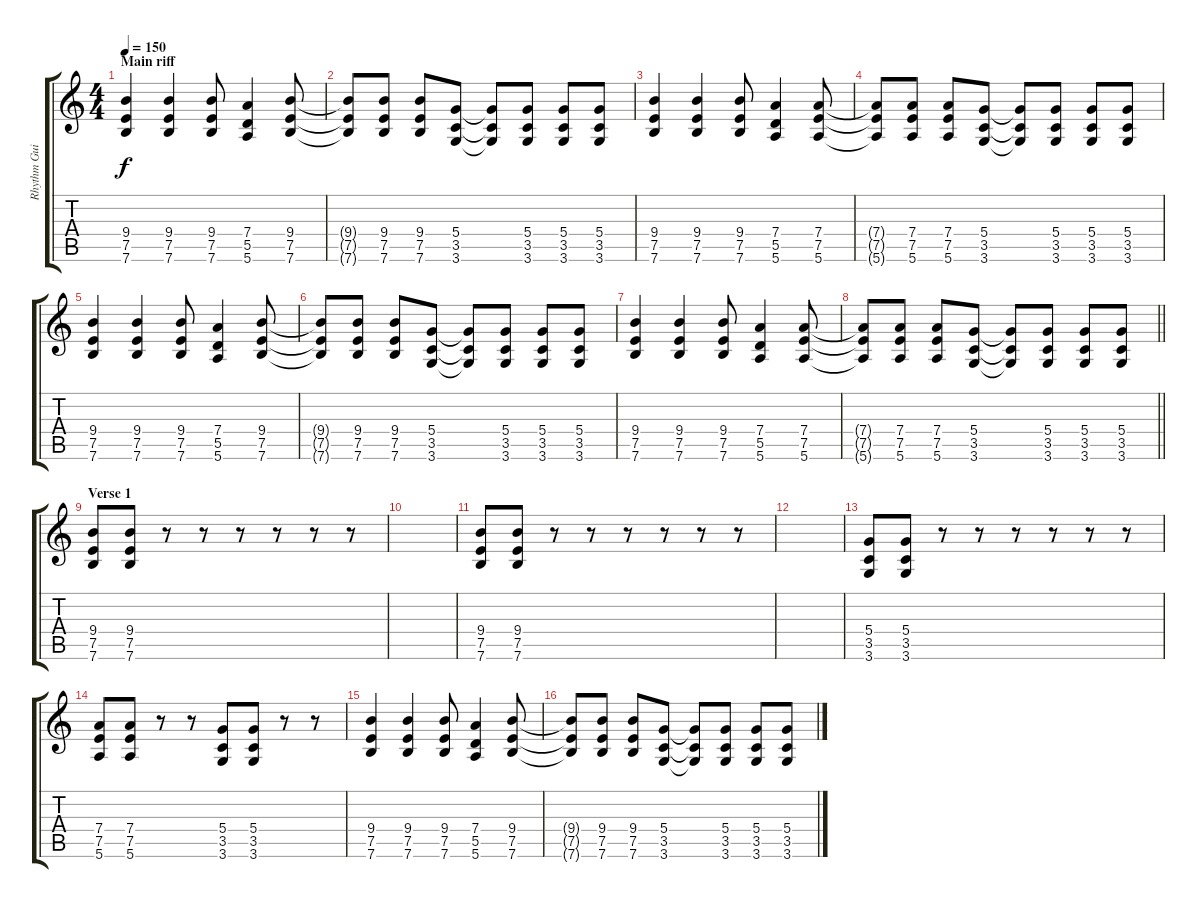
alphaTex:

\track ("Rhythm Guitar" "Rhythm Gui") {instrument distortionguitar}
\staff {score tabs}
\tuning (E4 B3 G3 D3 A2 E2) {hide}
\ts (4 4)
\section ("" "Main riff")
\tempo 150
\clef g2
\ks c
(9.4 7.5 7.6).4{dy f} (9.4 7.5 7.6).4 (9.4 7.5 7.6).8 (7.4 5.5 5.6).4 (9.4 7.5 7.6).8 |
(9.4{t} 7.5{t} 7.6{t}).8 (9.4 7.5 7.6).8 (9.4 7.5 7.6).8 (5.4 3.5 3.6).8 (5.4{t} 3.5{t} 3.6{t}).8 (5.4 3.5 3.6).8 (5.4 3.5 3.6).8 (5.4 3.5 3.6).8 |
(9.4 7.5 7.6).4 (9.4 7.5 7.6).4 (9.4 7.5 7.6).8 (7.4 5.5 5.6).4 (7.4 7.5 5.6).8 |
(7.4{t} 7.5{t} 5.6{t}).8 (7.4 7.5 5.6).8 (7.4 7.5 5.6).8 (5.4 3.5 3.6).8 (5.4{t} 3.5{t} 3.6{t}).8 (5.4 3.5 3.6).8 (5.4 3.5 3.6).8 (5.4 3.5 3.6).8 |
(9.4 7.5 7.6).4 (9.4 7.5 7.6).4 (9.4 7.5 7.6).8 (7.4 5.5 5.6).4 (9.4 7.5 7.6).8 |
(9.4{t} 7.5{t} 7.6{t}).8 (9.4 7.5 7.6).8 (9.4 7.5 7.6).8 (5.4 3.5 3.6).8 (5.4{t} 3.5{t} 3.6{t}).8 (5.4 3.5 3.6).8 (5.4 3.5 3.6).8 (5.4 3.5 3.6).8 |
(9.4 7.5 7.6).4 (9.4 7.5 7.6).4 (9.4 7.5 7.6).8 (7.4 5.5 5.6).4 (7.4 7.5 5.6).8 |
\barLineRight lightlight
(7.4{t} 7.5{t} 5.6{t}).8 (7.4 7.5 5.6).8 (7.4 7.5 5.6).8 (5.4 3.5 3.6).8 (5.4{t} 3.5{t} 3.6{t}).8 (5.4 3.5 3.6).8 (5.4 3.5 3.6).8 (5.4 3.5 3.6).8 |
\section ("" "Verse 1")
(9.4 7.5 7.6).8 (9.4 7.5 7.6).8 r.8 r.8 r.8 r.8 r.8 r.8 |
|
(9.4 7.5 7.6).8 (9.4 7.5 7.6).8 r.8 r.8 r.8 r.8 r.8 r.8 |
|
(5.4 3.5 3.6).8 (5.4 3.5 3.6).8 r.8 r.8 r.8 r.8 r.8 r.8 |
(7.4 7.5 5.6).8 (7.4 7.5 5.6).8 r.8 r.8 (5.4 3.5 3.6).8 (5.4 3.5 3.6).8 r.8 r.8 |
(9.4 7.5 7.6).4 (9.4 7.5 7.6).4 (9.4 7.5 7.6).8 (7.4 5.5 5.6).4 (9.4 7.5 7.6).8 |
(9.4{t} 7.5{t} 7.6{t}).8 (9.4 7.5 7.6).8 (9.4 7.5 7.6).8 (5.4 3.5 3.6).8 (5.4{t} 3.5{t} 3.6{t}).8 (5.4 3.5 3.6).8 (5.4 3.5 3.6).8 (5.4 3.5 3.6).8
